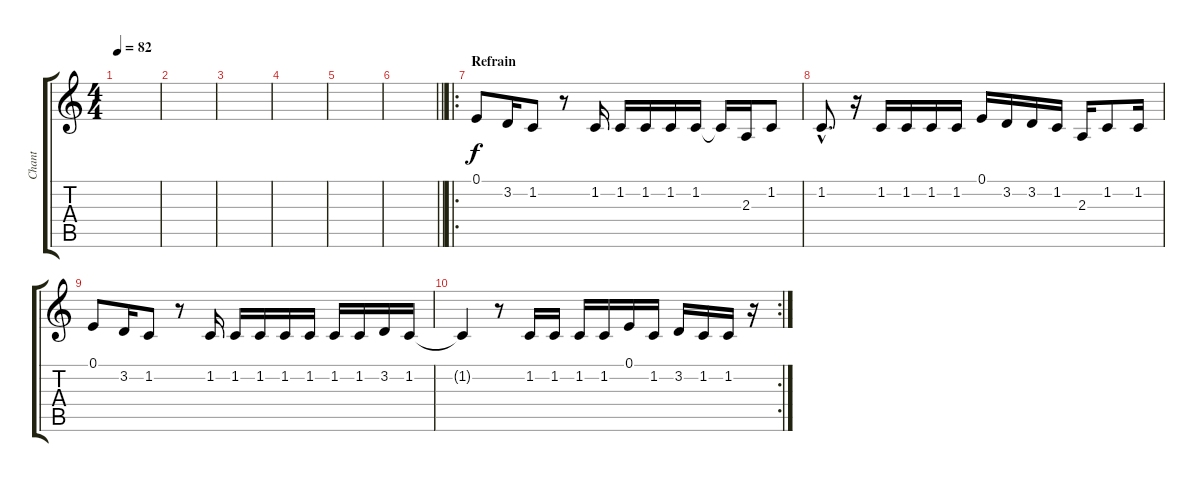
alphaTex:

\track ("Chant" "Chant") {instrument lead6voice}
\staff {score tabs}
\tuning (E4 B3 G3 D3 A2 E2) {hide}
\ts (4 4)
\tempo 82
\clef g2
\ks c
|
|
|
|
|
\barLineRight lightlight
|
\ro
\section ("" "Refrain")
0.1.8 3.2.16 1.2.8 r.8 1.2.16 1.2.16 1.2.16 1.2.16 1.2.16 1.2{t}.16 2.3.16 1.2.8 |
1.2{hac}.8{d} r.16 1.2.16 1.2.16 1.2.16 1.2.16 0.1.16 3.2.16 3.2.16 1.2.16 2.3.16 1.2.8 1.2.16 |
0.1.8 3.2.16 1.2.8 r.8 1.2.16 1.2.16 1.2.16 1.2.16 1.2.16 1.2.16 1.2.16 3.2.16 1.2.16 |
\rc 2
1.2{t}.4 r.8 1.2.16 1.2.16 1.2.16 1.2.16 0.1.16 1.2.16 3.2.16 1.2.16 1.2.16 r.16
